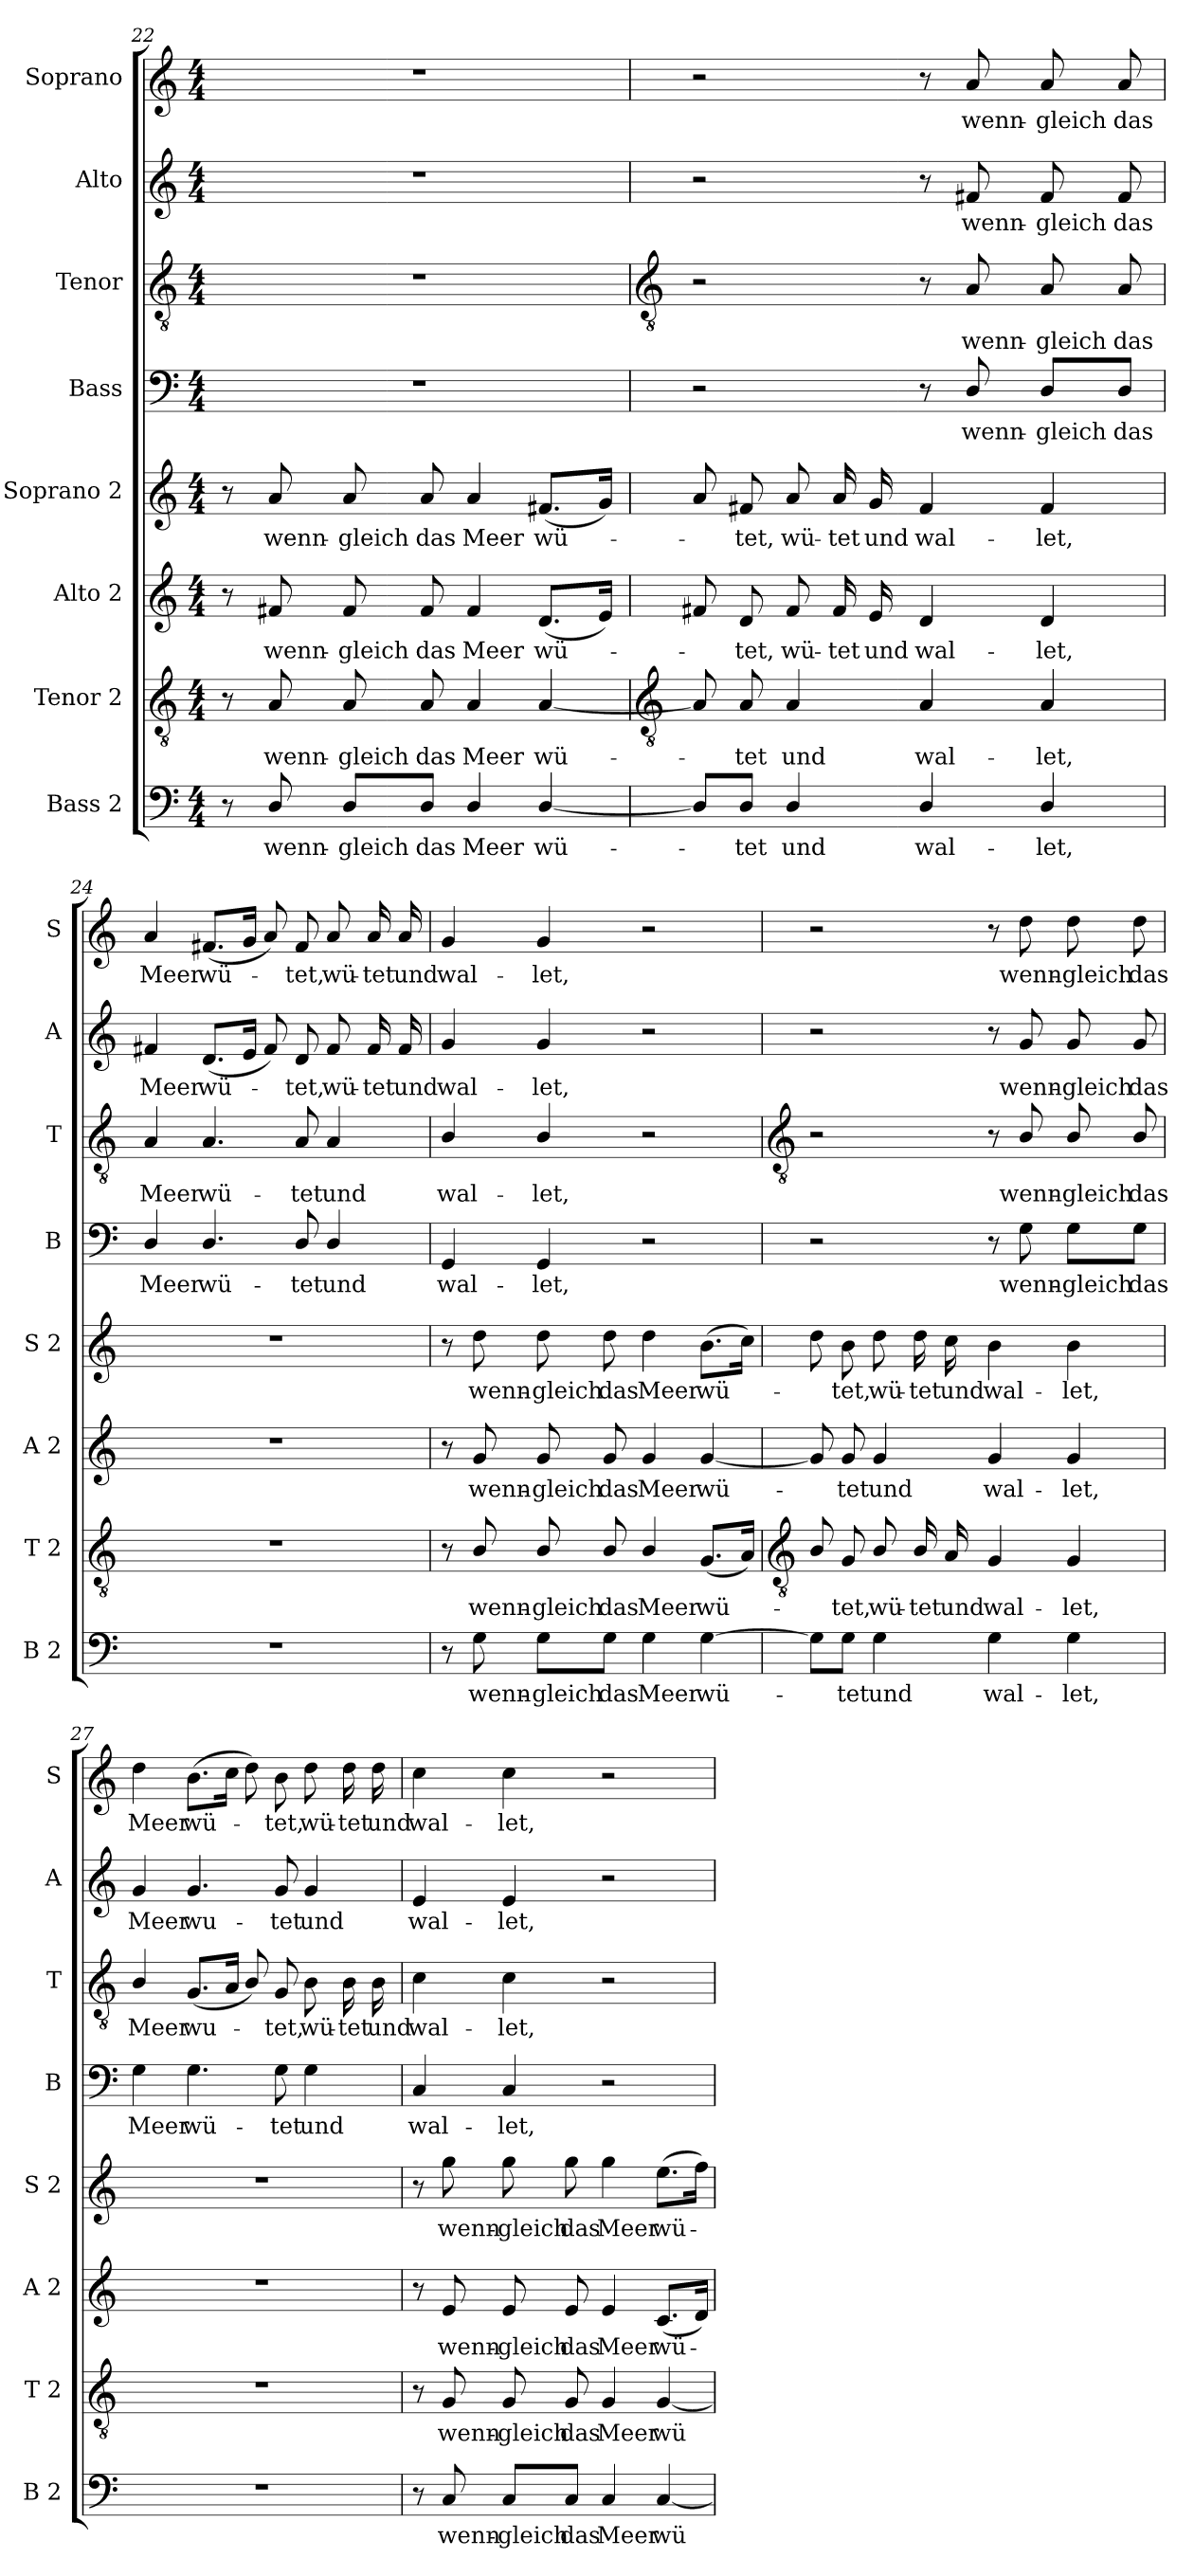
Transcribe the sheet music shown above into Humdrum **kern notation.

**kern	**text	**kern	**text	**kern	**text	**kern	**text	**kern	**text	**kern	**text	**kern	**text	**kern	**text
*part8	*part8	*part7	*part7	*part6	*part6	*part5	*part5	*part4	*part4	*part3	*part3	*part2	*part2	*part1	*part1
*staff8	*staff8	*staff7	*staff7	*staff6	*staff6	*staff5	*staff5	*staff4	*staff4	*staff3	*staff3	*staff2	*staff2	*staff1	*staff1
*I"Bass 2	*	*I"Tenor 2	*	*I"Alto 2	*	*I"Soprano 2	*	*I"Bass	*	*I"Tenor	*	*I"Alto	*	*I"Soprano	*
*I'B 2	*	*I'T 2	*	*I'A 2	*	*I'S 2	*	*I'B	*	*I'T	*	*I'A	*	*I'S	*
*clefF4	*	*clefGv2	*	*clefG2	*	*clefG2	*	*clefF4	*	*clefGv2	*	*clefG2	*	*clefG2	*
*k[]	*	*k[]	*	*k[]	*	*k[]	*	*k[]	*	*k[]	*	*k[]	*	*k[]	*
*C:	*	*C:	*	*C:	*	*C:	*	*C:	*	*C:	*	*C:	*	*C:	*
*M4/4	*	*M4/4	*	*M4/4	*	*M4/4	*	*M4/4	*	*M4/4	*	*M4/4	*	*M4/4	*
=22	=22	=22	=22	=22	=22	=22	=22	=22	=22	=22	=22	=22	=22	=22	=22
8r	.	8r	.	8r	.	8r	.	1r	.	1r	.	1r	.	1r	.
!	!LO:LY:b	!	!LO:LY:b	!	!LO:LY:b	!	!LO:LY:b	!	!	!	!	!	!	!	!
8D/	wenn-	8A	wenn-	8f#X	wenn-	8a	wenn-	.	.	.	.	.	.	.	.
!	!LO:LY:b	!	!LO:LY:b	!	!LO:LY:b	!	!LO:LY:b	!	!	!	!	!	!	!	!
8D/L	-gleich	8A	-gleich	8f#	-gleich	8a	-gleich	.	.	.	.	.	.	.	.
!	!LO:LY:b	!	!LO:LY:b	!	!LO:LY:b	!	!LO:LY:b	!	!	!	!	!	!	!	!
8D/J	das	8A	das	8f#	das	8a	das	.	.	.	.	.	.	.	.
!	!LO:LY:b	!	!LO:LY:b	!	!LO:LY:b	!	!LO:LY:b	!	!	!	!	!	!	!	!
4D/	Meer	4A	Meer	4f#	Meer	4a	Meer	.	.	.	.	.	.	.	.
!	!LO:LY:b	!	!LO:LY:b	!	!LO:LY:b	!	!LO:LY:b	!	!	!	!	!	!	!	!
[4D/	wü-	[4A	wü-	(<8.dL	wü-	(<8.f#XL	wü-	.	.	.	.	.	.	.	.
.	.	.	.	16eJ)	.	16gJ)	.	.	.	.	.	.	.	.	.
!!LO:LB:g=z
=23	=23	=23	=23	=23	=23	=23	=23	=23	=23	=23	=23	=23	=23	=23	=23
*	*	*clefGv2	*	*	*	*	*	*	*	*clefGv2	*	*	*	*	*
8D/L]	.	8A]	.	8f#X	.	8a	.	2r	.	2r	.	2r	.	2r	.
!	!LO:LY:b	!	!LO:LY:b	!	!LO:LY:b	!	!LO:LY:b	!	!	!	!	!	!	!	!
8D/J	tet	8A	tet	8d	tet,	8f#X	tet,	.	.	.	.	.	.	.	.
!	!LO:LY:b	!	!LO:LY:b	!	!LO:LY:b	!	!LO:LY:b	!	!	!	!	!	!	!	!
4D/	und	4A	und	8f#	wü-	8a	wü-	.	.	.	.	.	.	.	.
!	!	!	!	!	!LO:LY:b	!	!LO:LY:b	!	!	!	!	!	!	!	!
.	.	.	.	16f#	-tet	16a	-tet	.	.	.	.	.	.	.	.
!	!	!	!	!	!LO:LY:b	!	!LO:LY:b	!	!	!	!	!	!	!	!
.	.	.	.	16e	und	16g	und	.	.	.	.	.	.	.	.
!	!LO:LY:b	!	!LO:LY:b	!	!LO:LY:b	!	!LO:LY:b	!	!	!	!	!	!	!	!
4D/	wal-	4A	wal-	4d	wal-	4f#	wal-	8r	.	8r	.	8r	.	8r	.
!	!	!	!	!	!	!	!	!	!LO:LY:b	!	!LO:LY:b	!	!LO:LY:b	!	!LO:LY:b
.	.	.	.	.	.	.	.	8D/	wenn-	8A	wenn-	8f#X	wenn-	8a	wenn-
!	!LO:LY:b	!	!LO:LY:b	!	!LO:LY:b	!	!LO:LY:b	!	!LO:LY:b	!	!LO:LY:b	!	!LO:LY:b	!	!LO:LY:b
4D/	-let,	4A	-let,	4d	-let,	4f#	-let,	8D/L	-gleich	8A	-gleich	8f#	-gleich	8a	-gleich
!	!	!	!	!	!	!	!	!	!LO:LY:b	!	!LO:LY:b	!	!LO:LY:b	!	!LO:LY:b
.	.	.	.	.	.	.	.	8D/J	das	8A	das	8f#	das	8a	das
=24	=24	=24	=24	=24	=24	=24	=24	=24	=24	=24	=24	=24	=24	=24	=24
!	!	!	!	!	!	!	!	!	!LO:LY:b	!	!LO:LY:b	!	!LO:LY:b	!	!LO:LY:b
1r	.	1r	.	1r	.	1r	.	4D/	Meer	4A	Meer	4f#X	Meer	4a	Meer
!	!	!	!	!	!	!	!	!	!LO:LY:b	!	!LO:LY:b	!	!LO:LY:b	!	!LO:LY:b
.	.	.	.	.	.	.	.	4.D/	wü-	4.A	wü-	(<8.dL	wü-	(<8.f#XL	wü-
.	.	.	.	.	.	.	.	.	.	.	.	16eJ	.	16gJ	.
.	.	.	.	.	.	.	.	.	.	.	.	8f#)	.	8a)	.
!	!	!	!	!	!	!	!	!	!LO:LY:b	!	!LO:LY:b	!	!LO:LY:b	!	!LO:LY:b
.	.	.	.	.	.	.	.	8D/	-tet	8A	-tet	8d	tet,	8f#	tet,
!	!	!	!	!	!	!	!	!	!LO:LY:b	!	!LO:LY:b	!	!LO:LY:b	!	!LO:LY:b
.	.	.	.	.	.	.	.	4D/	und	4A	und	8f#	wü-	8a	wü-
!	!	!	!	!	!	!	!	!	!	!	!	!	!LO:LY:b	!	!LO:LY:b
.	.	.	.	.	.	.	.	.	.	.	.	16f#	-tet	16a	-tet
!	!	!	!	!	!	!	!	!	!	!	!	!	!LO:LY:b	!	!LO:LY:b
.	.	.	.	.	.	.	.	.	.	.	.	16f#	und	16a	und
=25	=25	=25	=25	=25	=25	=25	=25	=25	=25	=25	=25	=25	=25	=25	=25
!	!	!	!	!	!	!	!	!	!LO:LY:b	!	!LO:LY:b	!	!LO:LY:b	!	!LO:LY:b
8r	.	8r	.	8r	.	8r	.	4GG	wal-	4B/	wal-	4g	wal-	4g	wal-
!	!LO:LY:b	!	!LO:LY:b	!	!LO:LY:b	!	!LO:LY:b	!	!	!	!	!	!	!	!
8G	wenn-	8B/	wenn-	8g	wenn-	8dd	wenn-	.	.	.	.	.	.	.	.
!	!LO:LY:b	!	!LO:LY:b	!	!LO:LY:b	!	!LO:LY:b	!	!LO:LY:b	!	!LO:LY:b	!	!LO:LY:b	!	!LO:LY:b
8G\L	-gleich	8B/	-gleich	8g	-gleich	8dd	-gleich	4GG	-let,	4B/	-let,	4g	-let,	4g	-let,
!	!LO:LY:b	!	!LO:LY:b	!	!LO:LY:b	!	!LO:LY:b	!	!	!	!	!	!	!	!
8G\J	das	8B/	das	8g	das	8dd	das	.	.	.	.	.	.	.	.
!	!LO:LY:b	!	!LO:LY:b	!	!LO:LY:b	!	!LO:LY:b	!	!	!	!	!	!	!	!
4G	Meer	4B/	Meer	4g	Meer	4dd	Meer	2r	.	2r	.	2r	.	2r	.
!	!LO:LY:b	!	!LO:LY:b	!	!LO:LY:b	!	!LO:LY:b	!	!	!	!	!	!	!	!
[4G	wü-	(<8.GL	wü-	[4g	wü-	(>8.bL	wü-	.	.	.	.	.	.	.	.
.	.	16AJ)	.	.	.	16ccJ)	.	.	.	.	.	.	.	.	.
!!LO:LB:g=z
=26	=26	=26	=26	=26	=26	=26	=26	=26	=26	=26	=26	=26	=26	=26	=26
*	*	*clefGv2	*	*	*	*	*	*	*	*clefGv2	*	*	*	*	*
8G\L]	.	8B/	.	8g]	.	8dd	.	2r	.	2r	.	2r	.	2r	.
!	!LO:LY:b	!	!LO:LY:b	!	!LO:LY:b	!	!LO:LY:b	!	!	!	!	!	!	!	!
8G\J	tet	8G	tet,	8g	tet	8b	tet,	.	.	.	.	.	.	.	.
!	!LO:LY:b	!	!LO:LY:b	!	!LO:LY:b	!	!LO:LY:b	!	!	!	!	!	!	!	!
4G	und	8B/	wü-	4g	und	8dd	wü-	.	.	.	.	.	.	.	.
!	!	!	!LO:LY:b	!	!	!	!LO:LY:b	!	!	!	!	!	!	!	!
.	.	16B/	-tet	.	.	16dd	-tet	.	.	.	.	.	.	.	.
!	!	!	!LO:LY:b	!	!	!	!LO:LY:b	!	!	!	!	!	!	!	!
.	.	16A	und	.	.	16cc	und	.	.	.	.	.	.	.	.
!	!LO:LY:b	!	!LO:LY:b	!	!LO:LY:b	!	!LO:LY:b	!	!	!	!	!	!	!	!
4G	wal-	4G	wal-	4g	wal-	4b	wal-	8r	.	8r	.	8r	.	8r	.
!	!	!	!	!	!	!	!	!	!LO:LY:b	!	!LO:LY:b	!	!LO:LY:b	!	!LO:LY:b
.	.	.	.	.	.	.	.	8G	wenn-	8B/	wenn-	8g	wenn-	8dd	wenn-
!	!LO:LY:b	!	!LO:LY:b	!	!LO:LY:b	!	!LO:LY:b	!	!LO:LY:b	!	!LO:LY:b	!	!LO:LY:b	!	!LO:LY:b
4G	-let,	4G	-let,	4g	-let,	4b	-let,	8G\L	-gleich	8B/	-gleich	8g	-gleich	8dd	-gleich
!	!	!	!	!	!	!	!	!	!LO:LY:b	!	!LO:LY:b	!	!LO:LY:b	!	!LO:LY:b
.	.	.	.	.	.	.	.	8G\J	das	8B/	das	8g	das	8dd	das
=27	=27	=27	=27	=27	=27	=27	=27	=27	=27	=27	=27	=27	=27	=27	=27
!	!	!	!	!	!	!	!	!	!LO:LY:b	!	!LO:LY:b	!	!LO:LY:b	!	!LO:LY:b
1r	.	1r	.	1r	.	1r	.	4G	Meer	4B/	Meer	4g	Meer	4dd	Meer
!	!	!	!	!	!	!	!	!	!LO:LY:b	!	!LO:LY:b	!	!LO:LY:b	!	!LO:LY:b
.	.	.	.	.	.	.	.	4.G	wü-	(<8.GL	wu-	4.g	wu-	(>8.bL	wü-
.	.	.	.	.	.	.	.	.	.	16AJ	.	.	.	16ccJ	.
.	.	.	.	.	.	.	.	.	.	8B/)	.	.	.	8dd)	.
!	!	!	!	!	!	!	!	!	!LO:LY:b	!	!LO:LY:b	!	!LO:LY:b	!	!LO:LY:b
.	.	.	.	.	.	.	.	8G	-tet	8G	tet,	8g	-tet	8b	tet,
!	!	!	!	!	!	!	!	!	!LO:LY:b	!	!LO:LY:b	!	!LO:LY:b	!	!LO:LY:b
.	.	.	.	.	.	.	.	4G	und	8B	wü-	4g	und	8dd	wü-
!	!	!	!	!	!	!	!	!	!	!	!LO:LY:b	!	!	!	!LO:LY:b
.	.	.	.	.	.	.	.	.	.	16B	-tet	.	.	16dd	-tet
!	!	!	!	!	!	!	!	!	!	!	!LO:LY:b	!	!	!	!LO:LY:b
.	.	.	.	.	.	.	.	.	.	16B	und	.	.	16dd	und
=28	=28	=28	=28	=28	=28	=28	=28	=28	=28	=28	=28	=28	=28	=28	=28
!	!	!	!	!	!	!	!	!	!LO:LY:b	!	!LO:LY:b	!	!LO:LY:b	!	!LO:LY:b
8r	.	8r	.	8r	.	8r	.	4C	wal-	4c	wal-	4e	wal-	4cc	wal-
!	!LO:LY:b	!	!LO:LY:b	!	!LO:LY:b	!	!LO:LY:b	!	!	!	!	!	!	!	!
8C	wenn-	8G	wenn-	8e	wenn-	8gg	wenn-	.	.	.	.	.	.	.	.
!	!LO:LY:b	!	!LO:LY:b	!	!LO:LY:b	!	!LO:LY:b	!	!LO:LY:b	!	!LO:LY:b	!	!LO:LY:b	!	!LO:LY:b
8C/L	-gleich	8G	-gleich	8e	-gleich	8gg	-gleich	4C	-let,	4c	-let,	4e	-let,	4cc	-let,
!	!LO:LY:b	!	!LO:LY:b	!	!LO:LY:b	!	!LO:LY:b	!	!	!	!	!	!	!	!
8C/J	das	8G	das	8e	das	8gg	das	.	.	.	.	.	.	.	.
!	!LO:LY:b	!	!LO:LY:b	!	!LO:LY:b	!	!LO:LY:b	!	!	!	!	!	!	!	!
4C	Meer	4G	Meer	4e	Meer	4gg	Meer	2r	.	2r	.	2r	.	2r	.
!	!LO:LY:b	!	!LO:LY:b	!	!LO:LY:b	!	!LO:LY:b	!	!	!	!	!	!	!	!
[4C	wü-	[4G	wü-	(<8.cL	wü-	(>8.eeL	wü-	.	.	.	.	.	.	.	.
.	.	.	.	16dJ)	.	16ffJ)	.	.	.	.	.	.	.	.	.
=	=	=	=	=	=	=	=	=	=	=	=	=	=	=	=
*-	*-	*-	*-	*-	*-	*-	*-	*-	*-	*-	*-	*-	*-	*-	*-
